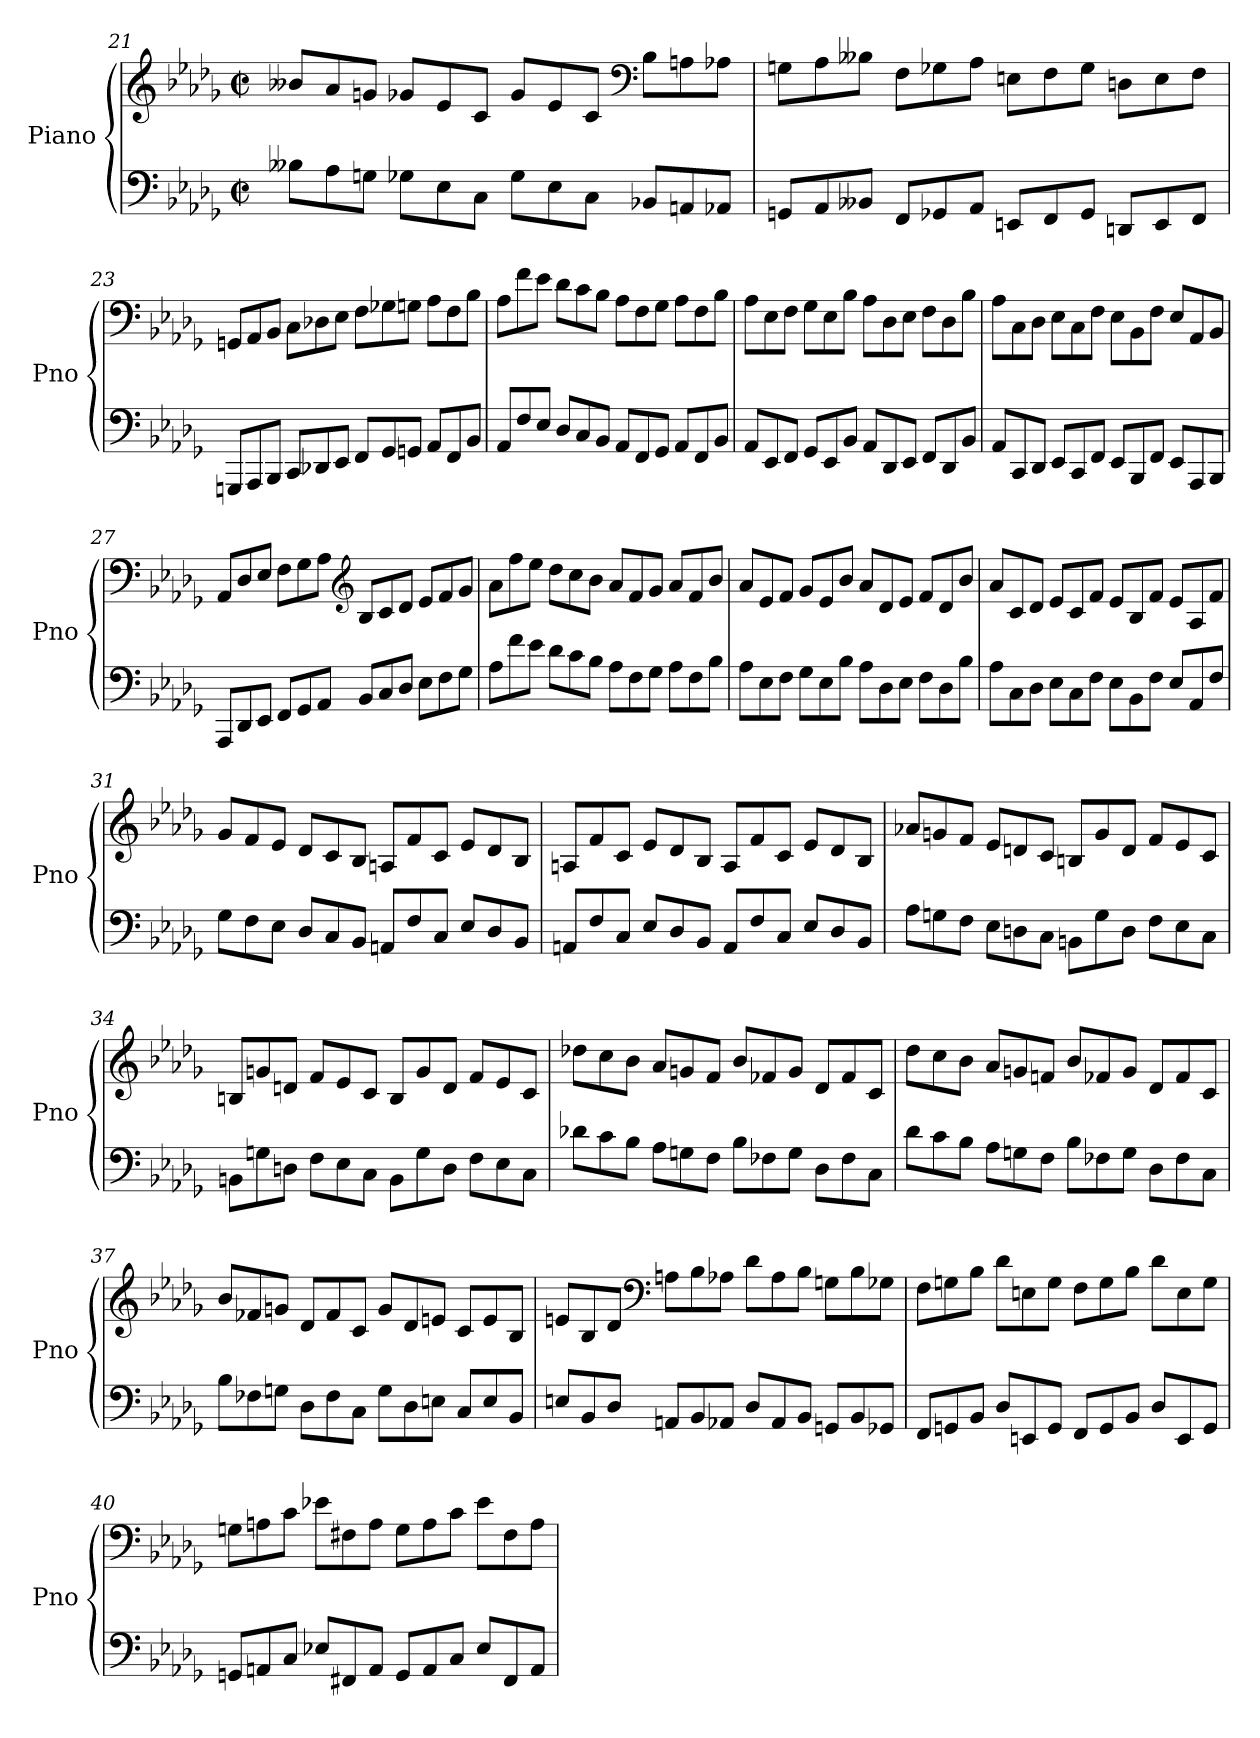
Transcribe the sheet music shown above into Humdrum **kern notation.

**kern	**kern
*part1	*part1
*staff2	*staff1
*I"Piano	*
*I'Pno	*
!!LO:LB:g=z
*clefF4	*clefG2
*k[b-e-a-d-g-]	*k[b-e-a-d-g-]
*M4/4	*M4/4
*met(c|)	*met(c|)
*Xtuplet	*Xtuplet
=21	=21
12B--X\L	12b--X/L
12A-\	12a-/
12Gn\J	12gn/J
12G-X\L	12g-X/L
12E-\	12e-/
12C\J	12c/J
12G-\L	12g-/L
12E-\	12e-/
12C\J	12c/J
*	*clefF4
12BB-X/L	12B-\L
12AAn/	12An\
12AA-X/J	12A-X\J
=22	=22
12GGn/L	12Gn\L
12AA-/	12A-\
12BB--X/J	12B--X\J
12FF/L	12F\L
12GG-X/	12G-X\
12AA-/J	12A-\J
12EEn/L	12En\L
12FF/	12F\
12GG-/J	12G-\J
12DDn/L	12Dn\L
12EE/	12E\
12FF/J	12F\J
=23	=23
12GGGn/L	12GGn/L
12AAA-/	12AA-/
12BBB-/J	12BB-/J
12CC/L	12C\L
12DD-X/	12D-X\
12EE-/J	12E-\J
12FF/L	12F\L
12GG-/	12G-X\
12GGn/J	12Gn\J
12AA-/L	12A-\L
12FF/	12F\
12BB-/J	12B-\J
!!LO:LB:g=z
=24	=24
12AA-/L	12A-\L
12F/	12f\
12E-/J	12e-\J
12D-/L	12d-\L
12C/	12c\
12BB-/J	12B-\J
12AA-/L	12A-\L
12FF/	12F\
12GG-/J	12G-\J
12AA-/L	12A-\L
12FF/	12F\
12BB-/J	12B-\J
=25	=25
12AA-/L	12A-\L
12EE-/	12E-\
12FF/J	12F\J
12GG-/L	12G-\L
12EE-/	12E-\
12BB-/J	12B-\J
12AA-/L	12A-\L
12DD-/	12D-\
12EE-/J	12E-\J
12FF/L	12F\L
12DD-/	12D-\
12BB-/J	12B-\J
=26	=26
12AA-/L	12A-\L
12CC/	12C\
12DD-/J	12D-\J
12EE-/L	12E-\L
12CC/	12C\
12FF/J	12F\J
12EE-/L	12E-\L
12BBB-/	12BB-\
12FF/J	12F\J
12EE-/L	12E-/L
12AAA-/	12AA-/
12BBB-/J	12BB-/J
!!LO:LB:g=z
=27	=27
12AAA-/L	12AA-/L
12DD-/	12D-/
12EE-/J	12E-/J
12FF/L	12F\L
12GG-/	12G-\
12AA-/J	12A-\J
*	*clefG2
12BB-/L	12B-/L
12C/	12c/
12D-/J	12d-/J
12E-\L	12e-/L
12F\	12f/
12G-\J	12g-/J
=28	=28
12A-\L	12a-\L
12f\	12ff\
12e-\J	12ee-\J
12d-\L	12dd-\L
12c\	12cc\
12B-\J	12b-\J
12A-\L	12a-/L
12F\	12f/
12G-\J	12g-/J
12A-\L	12a-/L
12F\	12f/
12B-\J	12b-/J
=29	=29
12A-\L	12a-/L
12E-\	12e-/
12F\J	12f/J
12G-\L	12g-/L
12E-\	12e-/
12B-\J	12b-/J
12A-\L	12a-/L
12D-\	12d-/
12E-\J	12e-/J
12F\L	12f/L
12D-\	12d-/
12B-\J	12b-/J
!!LO:LB:g=z
=30	=30
12A-\L	12a-/L
12C\	12c/
12D-\J	12d-/J
12E-\L	12e-/L
12C\	12c/
12F\J	12f/J
12E-\L	12e-/L
12BB-\	12B-/
12F\J	12f/J
12E-/L	12e-/L
12AA-/	12A-/
12F/J	12f/J
!!LO:PB:g=z
=31	=31
12G-\L	12g-/L
12F\	12f/
12E-\J	12e-/J
12D-/L	12d-/L
12C/	12c/
12BB-/J	12B-/J
12AAn/L	12An/L
12F/	12f/
12C/J	12c/J
12E-/L	12e-/L
12D-/	12d-/
12BB-/J	12B-/J
=32	=32
12AAn/L	12An/L
12F/	12f/
12C/J	12c/J
12E-/L	12e-/L
12D-/	12d-/
12BB-/J	12B-/J
12AA/L	12A/L
12F/	12f/
12C/J	12c/J
12E-/L	12e-/L
12D-/	12d-/
12BB-/J	12B-/J
=33	=33
12A-\L	12a-X/L
12Gn\	12gn/
12F\J	12f/J
12E-\L	12e-/L
12Dn\	12dn/
12C\J	12c/J
12BBn\L	12Bn/L
12G\	12g/
12D\J	12d/J
12F\L	12f/L
12E-\	12e-/
12C\J	12c/J
!!LO:LB:g=z
=34	=34
12BBn\L	12Bn/L
12Gn\	12gn/
12Dn\J	12dn/J
12F\L	12f/L
12E-\	12e-/
12C\J	12c/J
12BB\L	12B/L
12G\	12g/
12D\J	12d/J
12F\L	12f/L
12E-\	12e-/
12C\J	12c/J
!!LO:PB:g=z
=35	=35
12d-X\L	12dd-X\L
12c\	12cc\
12B-\J	12b-\J
12A-\L	12a-/L
12Gn\	12gn/
12F\J	12f/J
12B-\L	12b-/L
12F-X\	12f-X/
12G\J	12g/J
12D-\L	12d-/L
12F-\	12f-/
12C\J	12c/J
=36	=36
12d-\L	12dd-\L
12c\	12cc\
12B-\J	12b-\J
12A-\L	12a-/L
12Gn\	12gn/
12F\J	12fn/J
12B-\L	12b-/L
12F-X\	12f-X/
12G\J	12g/J
12D-\L	12d-/L
12F-\	12f-/
12C\J	12c/J
=37	=37
12B-\L	12b-/L
12F-X\	12f-X/
12Gn\J	12gn/J
12D-\L	12d-/L
12F-\	12f-/
12C\J	12c/J
12G\L	12g/L
12D-\	12d-/
12En\J	12en/J
12C/L	12c/L
12E/	12e/
12BB-/J	12B-/J
!!LO:LB:g=z
=38	=38
12En/L	12en/L
12BB-/	12B-/
12D-/J	12d-/J
*	*clefF4
12AAn/L	12An\L
12BB-/	12B-\
12AA-X/J	12A-X\J
12D-/L	12d-\L
12AA-/	12A-\
12BB-/J	12B-\J
12GGn/L	12Gn\L
12BB-/	12B-\
12GG-X/J	12G-X\J
=39	=39
12FF/L	12F\L
12GGn/	12Gn\
12BB-/J	12B-\J
12D-/L	12d-\L
12EEn/	12En\
12GG/J	12G\J
12FF/L	12F\L
12GG/	12G\
12BB-/J	12B-\J
12D-/L	12d-\L
12EE/	12E\
12GG/J	12G\J
=40	=40
12GGn/L	12Gn\L
12AAn/	12An\
12C/J	12c\J
12E-X/L	12e-X\L
12FF#X/	12F#X\
12AA/J	12A\J
12GG/L	12G\L
12AA/	12A\
12C/J	12c\J
12E-/L	12e-\L
12FF#/	12F#\
12AA/J	12A\J
=	=
*-	*-
